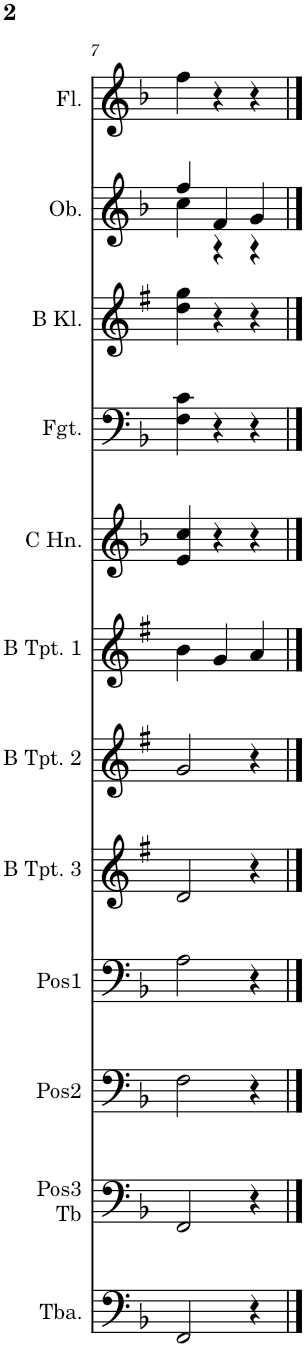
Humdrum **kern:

**kern	**kern	**kern	**kern	**kern	**kern	**kern	**kern	**kern	**kern	**kern	**kern
*part12	*part11	*part10	*part9	*part8	*part7	*part6	*part5	*part4	*part3	*part2	*part1
*staff12	*staff11	*staff10	*staff9	*staff8	*staff7	*staff6	*staff5	*staff4	*staff3	*staff2	*staff1
*I"Tuba	*I"Pos3 Tb	*I"Pos2	*I"Pos1	*I"Tr3	*I"Tr2	*I"Tr1	*I"Horn in C	*I"Fgt	*I"Cl.	*I"Ob.	*I"Fl.
*I'Tba.	*I'Pos3 Tb	*I'Pos2	*I'Pos1	*	*	*	*	*I'Fgt.	*	*I'Ob.	*I'Fl.
!!LO:PB:g=z
*clefF4	*clefF4	*clefF4	*clefF4	*clefG2	*clefG2	*clefG2	*clefG2	*clefF4	*clefG2	*clefG2	*clefG2
*	*	*	*	*Trd1c2	*Trd1c2	*Trd1c2	*Trd7c12	*	*Trd1c2	*	*
*k[b-]	*k[b-]	*k[b-]	*k[b-]	*k[f#]	*k[f#]	*k[f#]	*k[b-]	*k[b-]	*k[f#]	*k[b-]	*k[b-]
*M3/4	*M3/4	*M3/4	*M3/4	*M3/4	*M3/4	*M3/4	*M3/4	*M3/4	*M3/4	*M3/4	*M3/4
=7	=7	=7	=7	=7	=7	=7	=7	=7	=7	=7	=7
*	*	*	*	*	*	*	*	*	*	*^	*
2FF/	2FF/	2F\	2A\	2d/	2g/	4b\	4e/ 4cc/	4F\ 4c\	4dd\ 4gg\	4ff/	4cc\	4ff\
.	.	.	.	.	.	4g/	4r	4r	4r	4f/	4r	4r
4r	4r	4r	4r	4r	4r	4a/	4r	4r	4r	4g/	4r	4r
*	*	*	*	*	*	*	*	*	*	*v	*v	*
==	==	==	==	==	==	==	==	==	==	==	==
*-	*-	*-	*-	*-	*-	*-	*-	*-	*-	*-	*-
